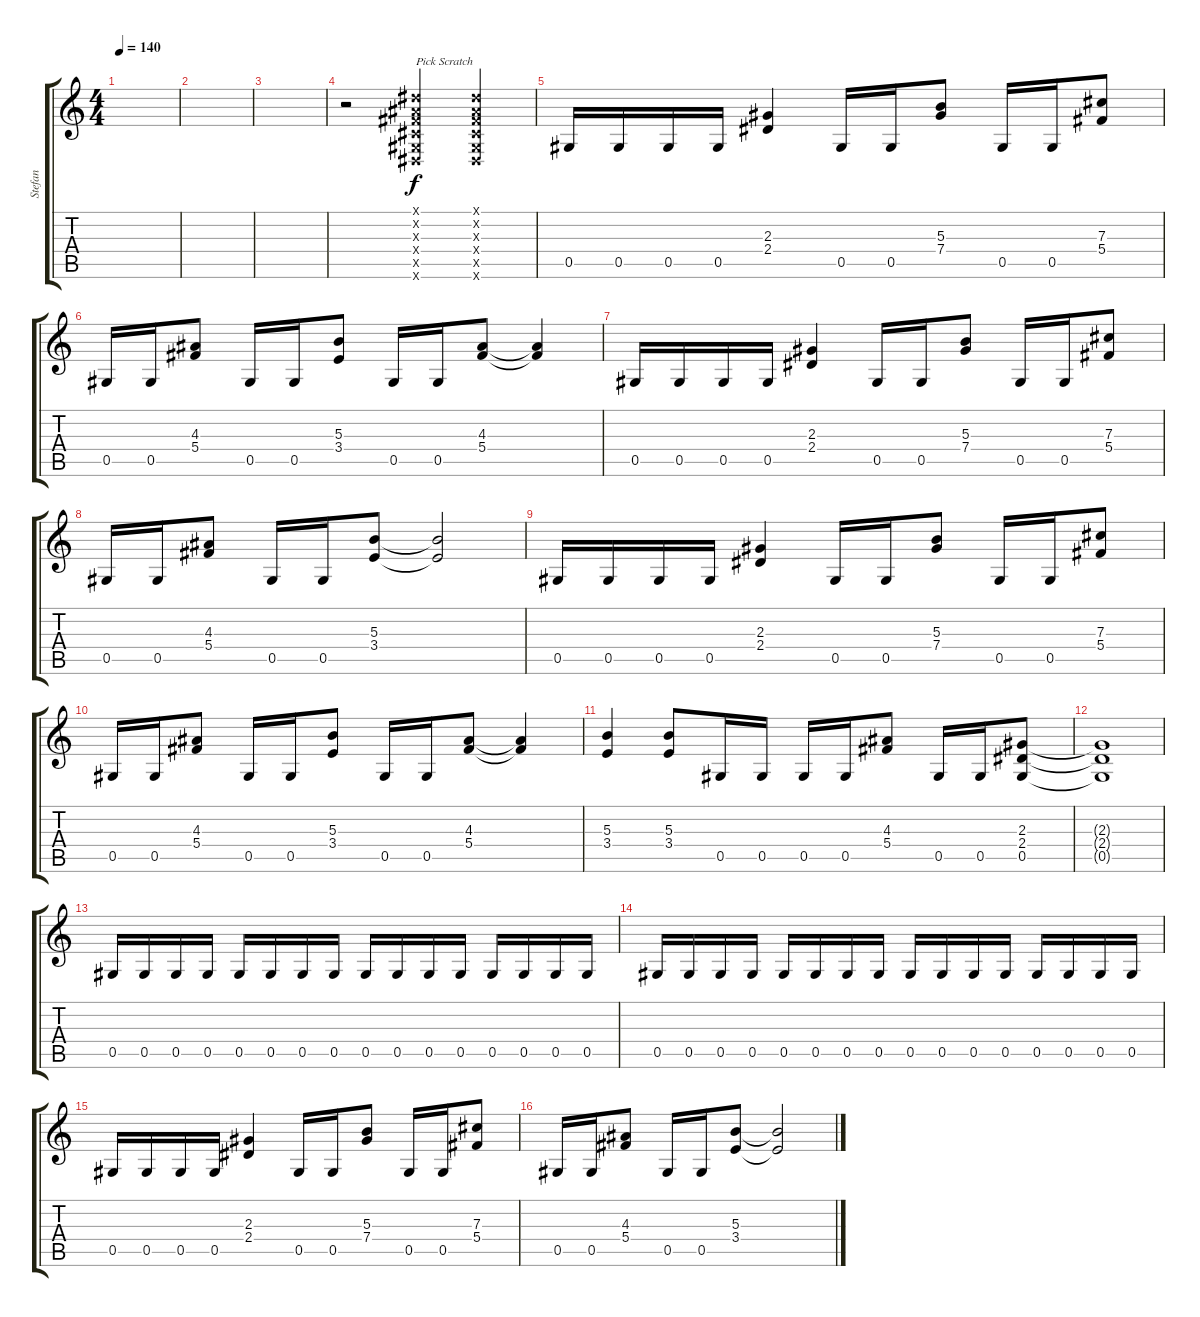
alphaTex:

\track ("Stefan" "Stefan") {instrument distortionguitar}
\staff {score tabs}
\tuning (Eb4 Bb3 Gb3 Db3 Ab2 Eb2) {hide}
\ts (4 4)
\tempo 140
\clef g2
\ks c
|
|
|
r.2 (0.1{x} 0.2{x} 0.3{x} 0.4{x} 0.5{x} 0.6{x}).4{txt "Pick Scratch"} (0.1{x} 0.2{x} 0.3{x} 0.4{x} 0.5{x} 0.6{x}).4 |
0.5.16 0.5.16 0.5.16 0.5.16 (2.3 2.4).4 0.5.16 0.5.16 (5.3 7.4).8 0.5.16 0.5.16 (7.3 5.4).8 |
0.5.16 0.5.16 (4.3 5.4).8 0.5.16 0.5.16 (5.3 3.4).8 0.5.16 0.5.16 (4.3 5.4).8 (4.3{t} 5.4{t}).4 |
0.5.16 0.5.16 0.5.16 0.5.16 (2.3 2.4).4 0.5.16 0.5.16 (5.3 7.4).8 0.5.16 0.5.16 (7.3 5.4).8 |
0.5.16 0.5.16 (4.3 5.4).8 0.5.16 0.5.16 (5.3 3.4).8 (5.3{t} 3.4{t}).2 |
0.5.16 0.5.16 0.5.16 0.5.16 (2.3 2.4).4 0.5.16 0.5.16 (5.3 7.4).8 0.5.16 0.5.16 (7.3 5.4).8 |
0.5.16 0.5.16 (4.3 5.4).8 0.5.16 0.5.16 (5.3 3.4).8 0.5.16 0.5.16 (4.3 5.4).8 (4.3{t} 5.4{t}).4 |
(5.3 3.4).4 (5.3 3.4).8 0.5.16 0.5.16 0.5.16 0.5.16 (4.3 5.4).8 0.5.16 0.5.16 (2.3 2.4 0.5).8 |
(2.3{t} 2.4{t} 0.5{t}).1 |
0.5.16 0.5.16 0.5.16 0.5.16 0.5.16 0.5.16 0.5.16 0.5.16 0.5.16 0.5.16 0.5.16 0.5.16 0.5.16 0.5.16 0.5.16 0.5.16 |
0.5.16 0.5.16 0.5.16 0.5.16 0.5.16 0.5.16 0.5.16 0.5.16 0.5.16 0.5.16 0.5.16 0.5.16 0.5.16 0.5.16 0.5.16 0.5.16 |
0.5.16 0.5.16 0.5.16 0.5.16 (2.3 2.4).4 0.5.16 0.5.16 (5.3 7.4).8 0.5.16 0.5.16 (7.3 5.4).8 |
0.5.16 0.5.16 (4.3 5.4).8 0.5.16 0.5.16 (5.3 3.4).8 (5.3{t} 3.4{t}).2
